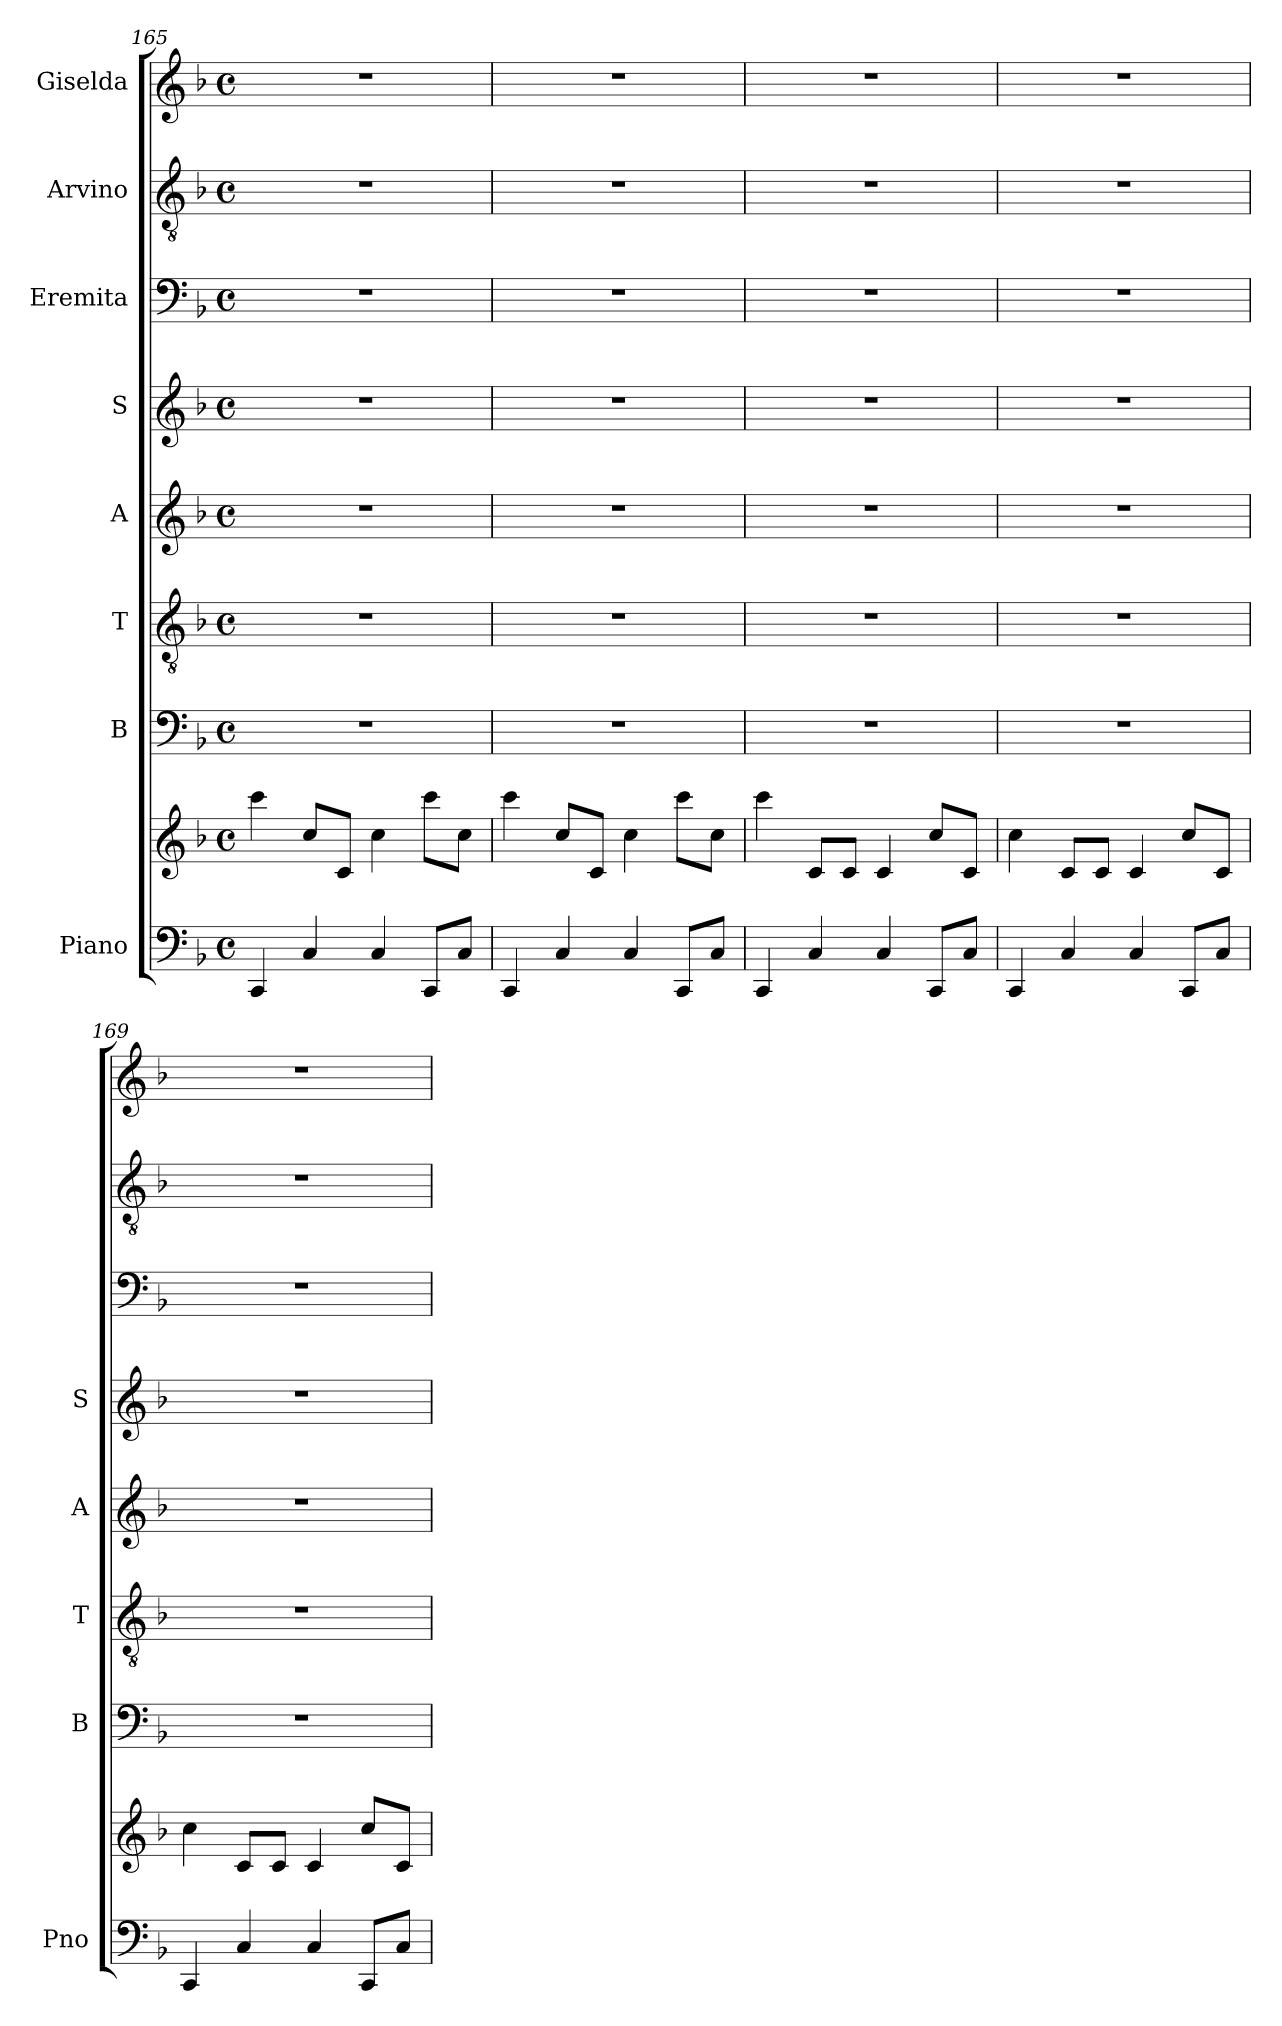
**kern	**kern	**kern	**kern	**kern	**kern	**kern	**kern	**kern
*part8	*part8	*part7	*part6	*part5	*part4	*part3	*part2	*part1
*staff9	*staff8	*staff7	*staff6	*staff5	*staff4	*staff3	*staff2	*staff1
*I"Piano	*	*I"B	*I"T	*I"A	*I"S	*I"Eremita	*I"Arvino	*I"Giselda
*I'Pno	*	*I'B	*I'T	*I'A	*I'S	*	*	*
*clefF4	*clefG2	*clefF4	*clefGv2	*clefG2	*clefG2	*clefF4	*clefGv2	*clefG2
*k[b-]	*k[b-]	*k[b-]	*k[b-]	*k[b-]	*k[b-]	*k[b-]	*k[b-]	*k[b-]
*M4/4	*M4/4	*M4/4	*M4/4	*M4/4	*M4/4	*M4/4	*M4/4	*M4/4
*met(c)	*met(c)	*met(c)	*met(c)	*met(c)	*met(c)	*met(c)	*met(c)	*met(c)
=165	=165	=165	=165	=165	=165	=165	=165	=165
4CC/	4ccc\	1r	1r	1r	1r	1r	1r	1r
4C/	8cc/L	.	.	.	.	.	.	.
.	8c/J	.	.	.	.	.	.	.
4C/	4cc\	.	.	.	.	.	.	.
8CC/L	8ccc\L	.	.	.	.	.	.	.
8C/J	8cc\J	.	.	.	.	.	.	.
=166	=166	=166	=166	=166	=166	=166	=166	=166
4CC/	4ccc\	1r	1r	1r	1r	1r	1r	1r
4C/	8cc/L	.	.	.	.	.	.	.
.	8c/J	.	.	.	.	.	.	.
4C/	4cc\	.	.	.	.	.	.	.
8CC/L	8ccc\L	.	.	.	.	.	.	.
8C/J	8cc\J	.	.	.	.	.	.	.
=167	=167	=167	=167	=167	=167	=167	=167	=167
4CC/	4ccc\	1r	1r	1r	1r	1r	1r	1r
4C/	8c/L	.	.	.	.	.	.	.
.	8c/J	.	.	.	.	.	.	.
4C/	4c/	.	.	.	.	.	.	.
8CC/L	8cc/L	.	.	.	.	.	.	.
8C/J	8c/J	.	.	.	.	.	.	.
=168	=168	=168	=168	=168	=168	=168	=168	=168
4CC/	4cc\	1r	1r	1r	1r	1r	1r	1r
4C/	8c/L	.	.	.	.	.	.	.
.	8c/J	.	.	.	.	.	.	.
4C/	4c/	.	.	.	.	.	.	.
8CC/L	8cc/L	.	.	.	.	.	.	.
8C/J	8c/J	.	.	.	.	.	.	.
!!LO:LB:g=z
=169	=169	=169	=169	=169	=169	=169	=169	=169
4CC/	4cc\	1r	1r	1r	1r	1r	1r	1r
4C/	8c/L	.	.	.	.	.	.	.
.	8c/J	.	.	.	.	.	.	.
4C/	4c/	.	.	.	.	.	.	.
8CC/L	8cc/L	.	.	.	.	.	.	.
8C/J	8c/J	.	.	.	.	.	.	.
=	=	=	=	=	=	=	=	=
*-	*-	*-	*-	*-	*-	*-	*-	*-
